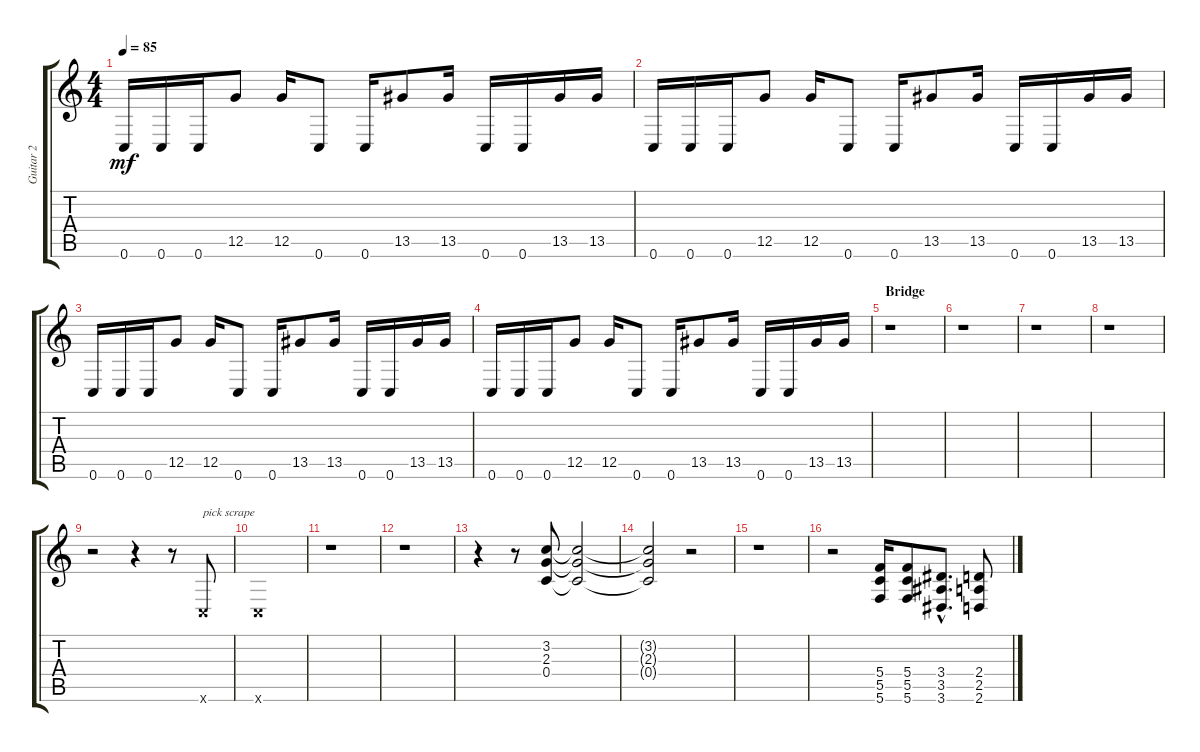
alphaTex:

\track ("Guitar 2" "Guitar 2") {instrument distortionguitar}
\staff {score tabs}
\tuning (D4 A3 F3 C3 G2 C2) {hide}
\ts (4 4)
\tempo 85
\clef g2
\ks c
0.6.16{dy mf} 0.6.16 0.6.16 12.5.8 12.5.16 0.6.8 0.6.16 13.5.8 13.5.16 0.6.16 0.6.16 13.5.16 13.5.16 |
0.6.16 0.6.16 0.6.16 12.5.8 12.5.16 0.6.8 0.6.16 13.5.8 13.5.16 0.6.16 0.6.16 13.5.16 13.5.16 |
0.6.16 0.6.16 0.6.16 12.5.8 12.5.16 0.6.8 0.6.16 13.5.8 13.5.16 0.6.16 0.6.16 13.5.16 13.5.16 |
0.6.16 0.6.16 0.6.16 12.5.8 12.5.16 0.6.8 0.6.16 13.5.8 13.5.16 0.6.16 0.6.16 13.5.16 13.5.16 |
\section ("" "Bridge")
r.1 |
r.1 |
r.1 |
r.1 |
r.2 r.4 r.8 0.6{x}.8{txt "pick scrape"} |
0.6{x}.1 |
r.1 |
r.1 |
r.4 r.8 (3.2 2.3 0.4).8 (3.2{t} 2.3{t} 0.4{t}).2 |
(3.2{t} 2.3{t} 0.4{t}).2 r.2 |
r.1 |
r.2 (5.4 5.5 5.6).16 (5.4 5.5 5.6).8 (3.4{hac} 3.5{hac} 3.6{hac}).8{d} (2.4 2.5 2.6).8
